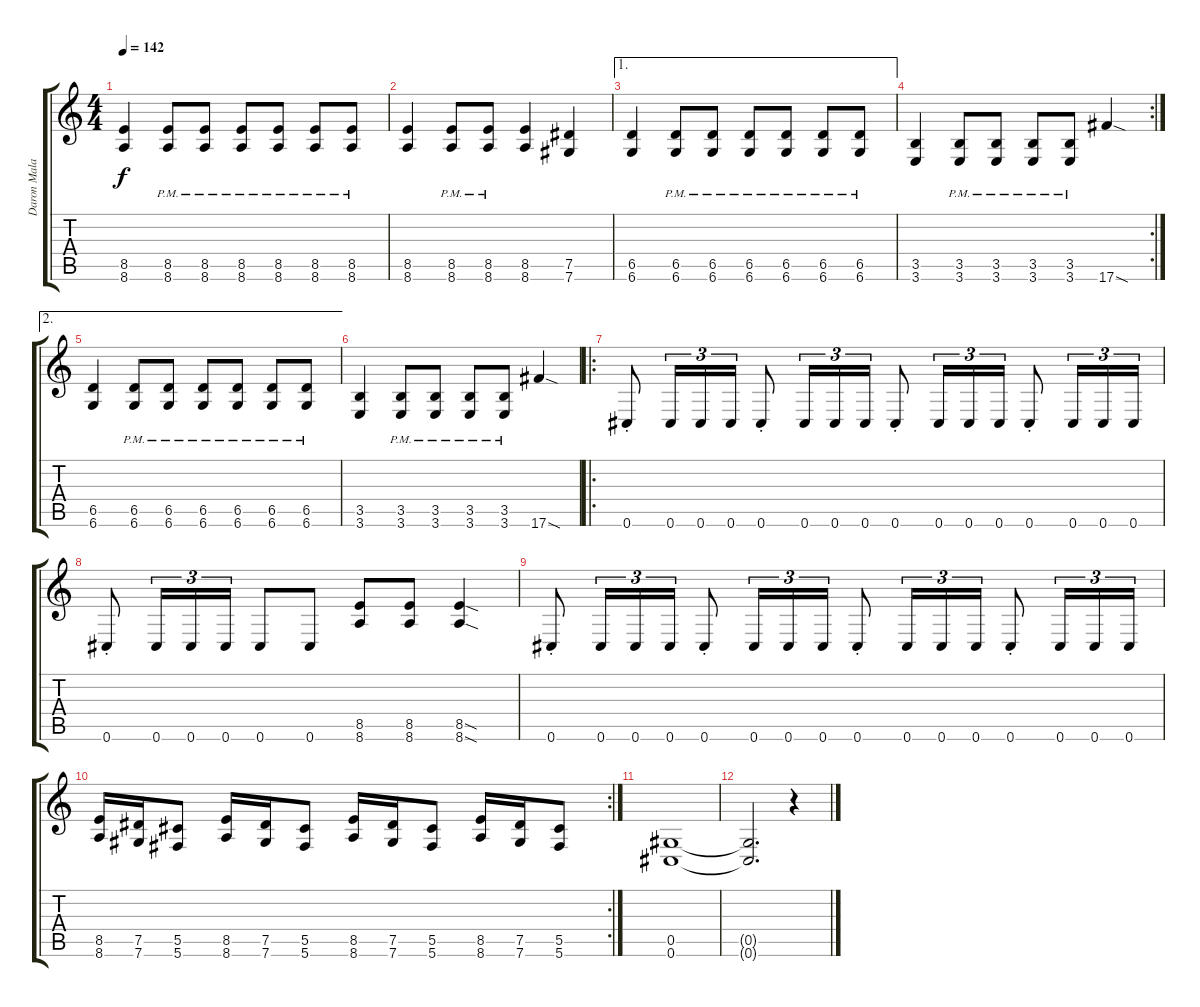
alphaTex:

\track ("Daron Malakain" "Daron Mala") {instrument distortionguitar}
\staff {score tabs}
\tuning (Eb4 Bb3 Gb3 Db3 Ab2 Db2) {hide}
\ts (4 4)
\tempo 142
\clef g2
\ks c
(8.5 8.6).4{dy f} (8.5{pm} 8.6{pm}).8 (8.5{pm} 8.6{pm}).8 (8.5{pm} 8.6{pm}).8 (8.5{pm} 8.6{pm}).8 (8.5{pm} 8.6{pm}).8 (8.5{pm} 8.6{pm}).8 |
(8.5 8.6).4 (8.5{pm} 8.6{pm}).8 (8.5{pm} 8.6{pm}).8 (8.5 8.6).4 (7.5 7.6).4 |
\ae 1
(6.5 6.6).4 (6.5{pm} 6.6{pm}).8 (6.5{pm} 6.6{pm}).8 (6.5{pm} 6.6{pm}).8 (6.5{pm} 6.6{pm}).8 (6.5{pm} 6.6{pm}).8 (6.5{pm} 6.6{pm}).8 |
\rc 2
(3.5 3.6).4 (3.5{pm} 3.6{pm}).8 (3.5{pm} 3.6{pm}).8 (3.5{pm} 3.6{pm}).8 (3.5{pm} 3.6{pm}).8 17.6{sod}.4 |
\ae 2
(6.5 6.6).4 (6.5{pm} 6.6{pm}).8 (6.5{pm} 6.6{pm}).8 (6.5{pm} 6.6{pm}).8 (6.5{pm} 6.6{pm}).8 (6.5{pm} 6.6{pm}).8 (6.5{pm} 6.6{pm}).8 |
(3.5 3.6).4 (3.5{pm} 3.6{pm}).8 (3.5{pm} 3.6{pm}).8 (3.5{pm} 3.6{pm}).8 (3.5{pm} 3.6{pm}).8 17.6{sod}.4 |
\ro
0.6{st}.8 0.6.16{tu (3 2)} 0.6.16{tu (3 2)} 0.6.16{tu (3 2)} 0.6{st}.8 0.6.16{tu (3 2)} 0.6.16{tu (3 2)} 0.6.16{tu (3 2)} 0.6{st}.8 0.6.16{tu (3 2)} 0.6.16{tu (3 2)} 0.6.16{tu (3 2)} 0.6{st}.8 0.6.16{tu (3 2)} 0.6.16{tu (3 2)} 0.6.16{tu (3 2)} |
0.6{st}.8 0.6.16{tu (3 2)} 0.6.16{tu (3 2)} 0.6.16{tu (3 2)} 0.6.8 0.6.8 (8.5 8.6).8 (8.5 8.6).8 (8.5{sod} 8.6{sod}).4 |
0.6{st}.8 0.6.16{tu (3 2)} 0.6.16{tu (3 2)} 0.6.16{tu (3 2)} 0.6{st}.8 0.6.16{tu (3 2)} 0.6.16{tu (3 2)} 0.6.16{tu (3 2)} 0.6{st}.8 0.6.16{tu (3 2)} 0.6.16{tu (3 2)} 0.6.16{tu (3 2)} 0.6{st}.8 0.6.16{tu (3 2)} 0.6.16{tu (3 2)} 0.6.16{tu (3 2)} |
\rc 2
(8.5 8.6).16 (7.5 7.6).16 (5.5 5.6).8 (8.5 8.6).16 (7.5 7.6).16 (5.5 5.6).8 (8.5 8.6).16 (7.5 7.6).16 (5.5 5.6).8 (8.5 8.6).16 (7.5 7.6).16 (5.5 5.6).8 |
(0.5 0.6).1 |
(0.5{t} 0.6{t}).2{d} r.4
